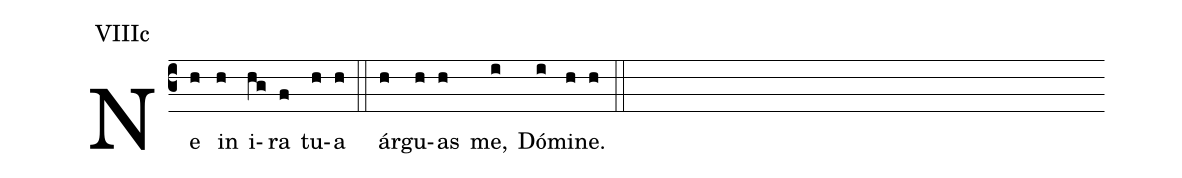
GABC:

annotation: VIIIc;
%%
(c3)Ne(h) in(h) i(hg)ra(f) tu(h)a(h) (::) ár(h)gu(h)as(h) me,(i) Dó(i)mi(h)ne.(h) (::)
